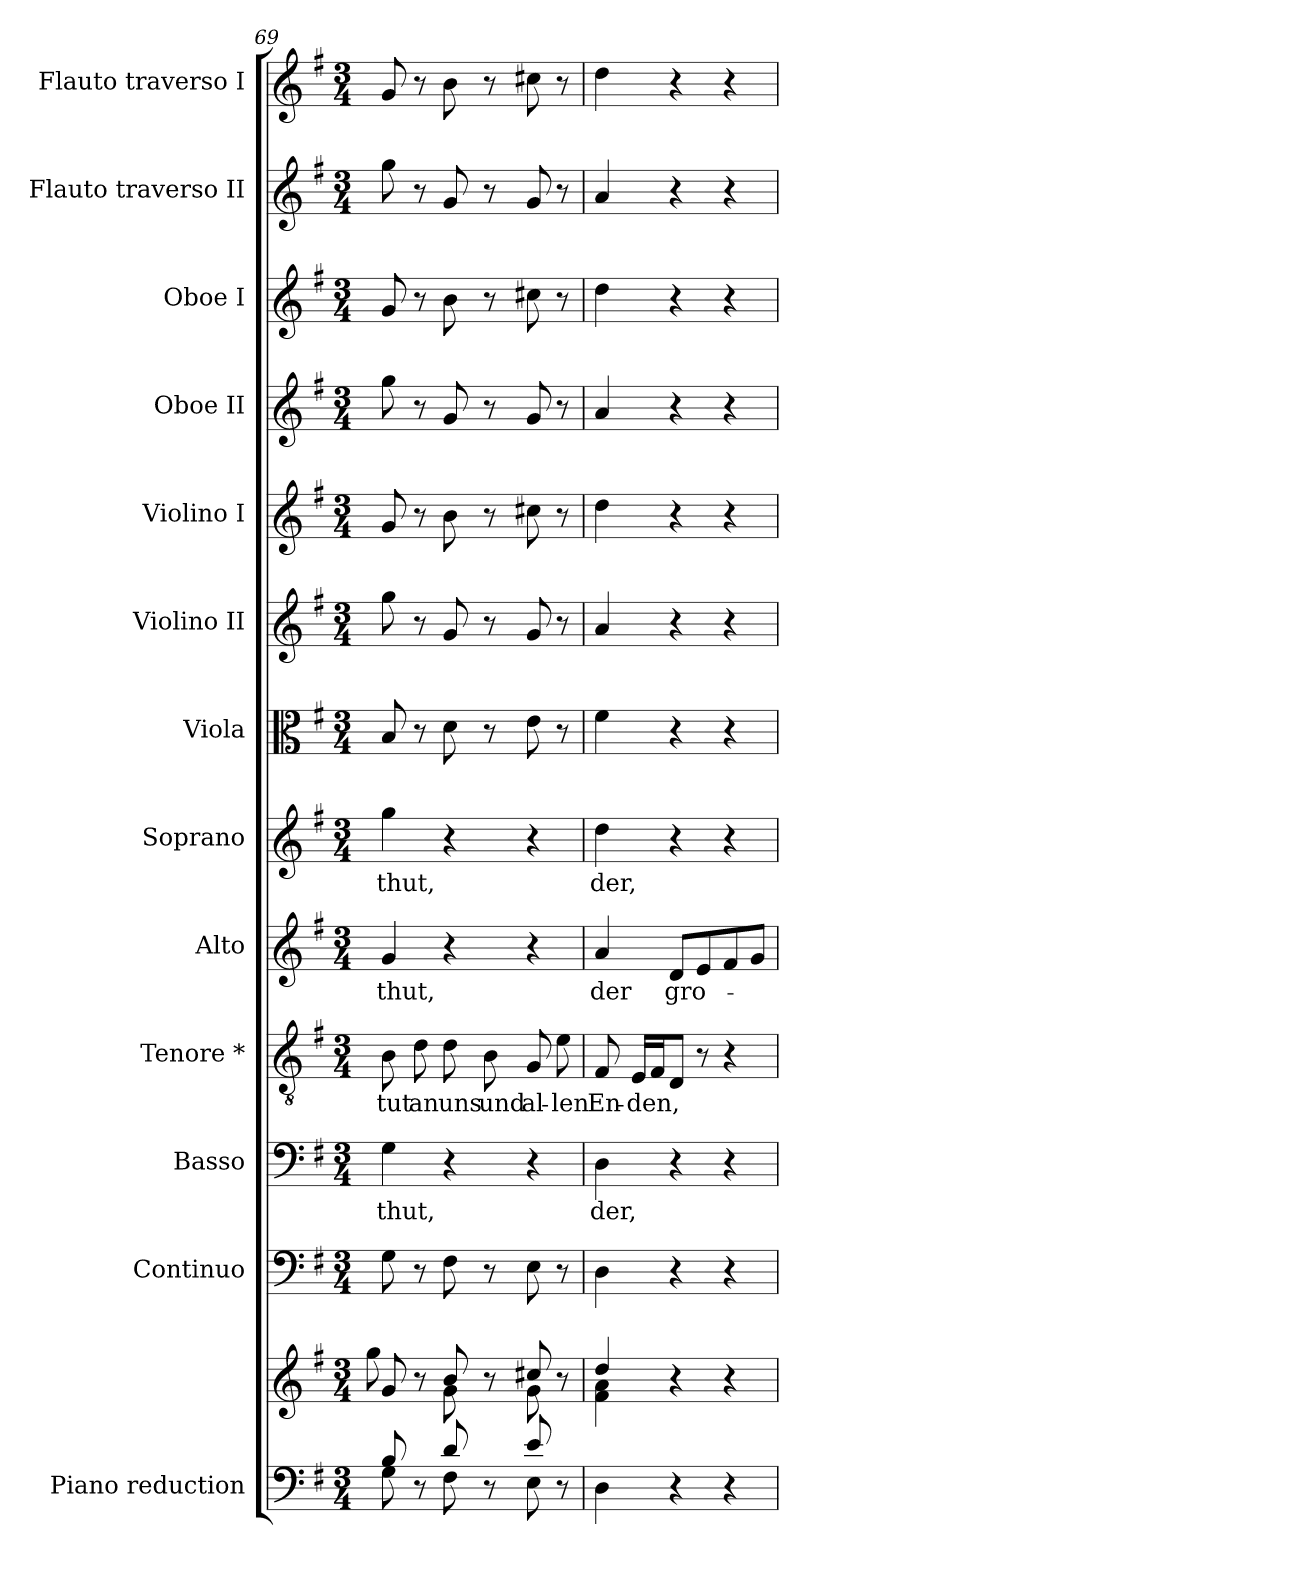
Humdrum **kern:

**kern	**kern	**kern	**kern	**text	**kern	**text	**kern	**text	**kern	**text	**kern	**kern	**kern	**kern	**kern	**kern	**kern
*part13	*part13	*part12	*part11	*part11	*part10	*part10	*part9	*part9	*part8	*part8	*part7	*part6	*part5	*part4	*part3	*part2	*part1
*staff14	*staff13	*staff12	*staff11	*staff11	*staff10	*staff10	*staff9	*staff9	*staff8	*staff8	*staff7	*staff6	*staff5	*staff4	*staff3	*staff2	*staff1
*I"Piano reduction	*	*I"Continuo	*I"Basso	*	*I"Tenore *	*	*I"Alto	*	*I"Soprano	*	*I"Viola	*I"Violino II	*I"Violino I	*I"Oboe II	*I"Oboe I	*I"Flauto traverso II	*I"Flauto traverso I
*I'Pno	*	*	*	*	*	*	*	*	*	*	*I'Vla	*I'Vln	*I'Vln	*I'Ob	*I'Ob	*	*
!!LO:PB:g=z
*clefF4	*clefG2	*clefF4	*clefF4	*	*clefGv2	*	*clefG2	*	*clefG2	*	*clefC3	*clefG2	*clefG2	*clefG2	*clefG2	*clefG2	*clefG2
*k[f#]	*k[f#]	*k[f#]	*k[f#]	*	*k[f#]	*	*k[f#]	*	*k[f#]	*	*k[f#]	*k[f#]	*k[f#]	*k[f#]	*k[f#]	*k[f#]	*k[f#]
*M3/4	*M3/4	*M3/4	*M3/4	*	*M3/4	*	*M3/4	*	*M3/4	*	*M3/4	*M3/4	*M3/4	*M3/4	*M3/4	*M3/4	*M3/4
=69	=69	=69	=69	=69	=69	=69	=69	=69	=69	=69	=69	=69	=69	=69	=69	=69	=69
*^	*^	*	*	*	*	*	*	*	*	*	*	*	*	*	*	*	*
!	!	!	!	!	!	!LO:LY:b	!	!LO:LY:b	!	!LO:LY:b	!	!LO:LY:b	!	!	!	!	!	!	!
8B/	8G\	8g/	8gg\	8G\	4G\	thut,	8B\	tut	4g/	thut,	4gg\	thut,	8B/	8gg\	8g/	8gg\	8g/	8gg\	8g/
!	!	!	!	!	!	!	!	!LO:LY:b	!	!	!	!	!	!	!	!	!	!	!
8r	8ryy	8r	8ryy	8r	.	.	8d\	an	.	.	.	.	8r	8r	8r	8r	8r	8r	8r
!	!	!	!	!	!	!	!	!LO:LY:b	!	!	!	!	!	!	!	!	!	!	!
8d/	8F#\	8b/	8g\	8F#\	4r	.	8d\	uns	4r	.	4r	.	8d\	8g/	8b\	8g/	8b\	8g/	8b\
!	!	!	!	!	!	!	!	!LO:LY:b	!	!	!	!	!	!	!	!	!	!	!
8r	8ryy	8r	8ryy	8r	.	.	8B\	und	.	.	.	.	8r	8r	8r	8r	8r	8r	8r
!	!	!	!	!	!	!	!	!LO:LY:b	!	!	!	!	!	!	!	!	!	!	!
8e/	8E\	8cc#X/	8g\	8E\	4r	.	8G/	al-	4r	.	4r	.	8e\	8g/	8cc#X\	8g/	8cc#X\	8g/	8cc#X\
!	!	!	!	!	!	!	!	!LO:LY:b	!	!	!	!	!	!	!	!	!	!	!
8r	8ryy	8r	8ryy	8r	.	.	8e\	-len	.	.	.	.	8r	8r	8r	8r	8r	8r	8r
=70	=70	=70	=70	=70	=70	=70	=70	=70	=70	=70	=70	=70	=70	=70	=70	=70	=70	=70	=70
!	!	!	!	!	!	!LO:LY:b	!	!LO:LY:b	!	!LO:LY:b	!	!LO:LY:b	!	!	!	!	!	!	!
*v	*v	*	*	*	*	*	*	*	*	*	*	*	*	*	*	*	*	*	*
4D\	4dd/	4f#\ 4a\	4D\	4D\	der,	8F#/	En-	4a/	der	4dd\	der,	4f#\	4a/	4dd\	4a/	4dd\	4a/	4dd\
!	!	!	!	!	!	!	!LO:LY:b	!	!	!	!	!	!	!	!	!	!	!
.	.	.	.	.	.	16E/LL	-den,	.	.	.	.	.	.	.	.	.	.	.
.	.	.	.	.	.	16F#/J	.	.	.	.	.	.	.	.	.	.	.	.
!	!	!	!	!	!	!	!	!	!LO:LY:b	!	!	!	!	!	!	!	!	!
4r	4r	4ryy	4r	4r	.	8D/J	.	8d/L	gro-	4r	.	4r	4r	4r	4r	4r	4r	4r
.	.	.	.	.	.	8r	.	8e/	.	.	.	.	.	.	.	.	.	.
4r	4r	4ryy	4r	4r	.	4r	.	8f#/	.	4r	.	4r	4r	4r	4r	4r	4r	4r
.	.	.	.	.	.	.	.	8g/J	.	.	.	.	.	.	.	.	.	.
*	*v	*v	*	*	*	*	*	*	*	*	*	*	*	*	*	*	*	*
=	=	=	=	=	=	=	=	=	=	=	=	=	=	=	=	=	=
*-	*-	*-	*-	*-	*-	*-	*-	*-	*-	*-	*-	*-	*-	*-	*-	*-	*-
